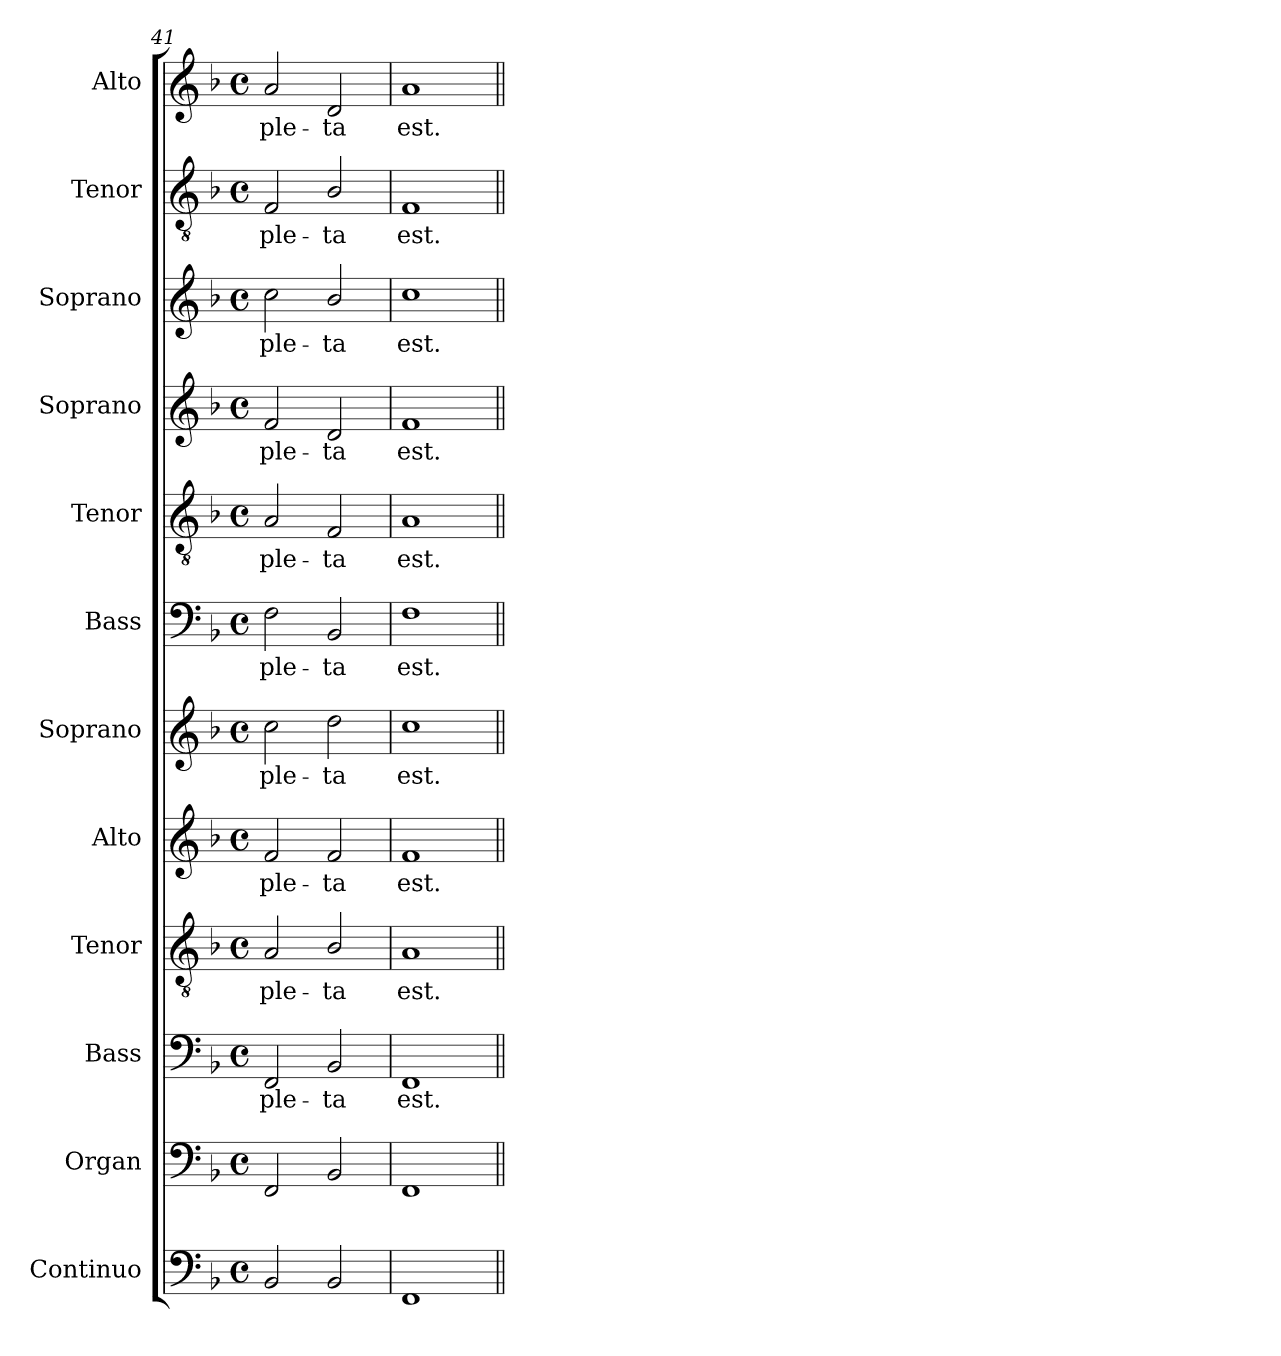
**kern	**kern	**kern	**text	**kern	**text	**kern	**text	**kern	**text	**kern	**text	**kern	**text	**kern	**text	**kern	**text	**kern	**text	**kern	**text
*part12	*part11	*part10	*part10	*part9	*part9	*part8	*part8	*part7	*part7	*part6	*part6	*part5	*part5	*part4	*part4	*part3	*part3	*part2	*part2	*part1	*part1
*staff12	*staff11	*staff10	*staff10	*staff9	*staff9	*staff8	*staff8	*staff7	*staff7	*staff6	*staff6	*staff5	*staff5	*staff4	*staff4	*staff3	*staff3	*staff2	*staff2	*staff1	*staff1
*I"Continuo	*I"Organ	*I"Bass	*	*I"Tenor	*	*I"Alto	*	*I"Soprano	*	*I"Bass	*	*I"Tenor	*	*I"Soprano	*	*I"Soprano	*	*I"Tenor	*	*I"Alto	*
*I'Cont.	*I'Org.	*I'B.	*	*I'T.	*	*I'A.	*	*I'S.	*	*I'B.	*	*I'T.	*	*I'S.	*	*I'S.	*	*I'T.	*	*I'A.	*
*clefF4	*clefF4	*clefF4	*	*clefGv2	*	*clefG2	*	*clefG2	*	*clefF4	*	*clefGv2	*	*clefG2	*	*clefG2	*	*clefGv2	*	*clefG2	*
*	*	*	*	*ITrd7c12	*	*	*	*	*	*	*	*ITrd7c12	*	*	*	*	*	*ITrd7c12	*	*	*
*k[b-]	*k[b-]	*k[b-]	*	*k[b-]	*	*k[b-]	*	*k[b-]	*	*k[b-]	*	*k[b-]	*	*k[b-]	*	*k[b-]	*	*k[b-]	*	*k[b-]	*
*F:	*F:	*F:	*	*F:	*	*F:	*	*F:	*	*F:	*	*F:	*	*F:	*	*F:	*	*F:	*	*F:	*
*M4/4	*M4/4	*M4/4	*	*M4/4	*	*M4/4	*	*M4/4	*	*M4/4	*	*M4/4	*	*M4/4	*	*M4/4	*	*M4/4	*	*M4/4	*
*met(c)	*met(c)	*met(c)	*	*met(c)	*	*met(c)	*	*met(c)	*	*met(c)	*	*met(c)	*	*met(c)	*	*met(c)	*	*met(c)	*	*met(c)	*
=41	=41	=41	=41	=41	=41	=41	=41	=41	=41	=41	=41	=41	=41	=41	=41	=41	=41	=41	=41	=41	=41
!	!	!	!LO:LY:b:color=#000000	!	!	!	!	!	!	!	!	!	!	!	!	!	!	!	!	!	!
!	!	!	!	!	!LO:LY:b:color=#000000	!	!	!	!	!	!	!	!	!	!	!	!	!	!	!	!
!	!	!	!	!	!	!	!LO:LY:b:color=#000000	!	!	!	!	!	!	!	!	!	!	!	!	!	!
!	!	!	!	!	!	!	!	!	!LO:LY:b:color=#000000	!	!	!	!	!	!	!	!	!	!	!	!
!	!	!	!	!	!	!	!	!	!	!	!LO:LY:b:color=#000000	!	!	!	!	!	!	!	!	!	!
!	!	!	!	!	!	!	!	!	!	!	!	!	!LO:LY:b:color=#000000	!	!	!	!	!	!	!	!
!	!	!	!	!	!	!	!	!	!	!	!	!	!	!	!LO:LY:b:color=#000000	!	!	!	!	!	!
!	!	!	!	!	!	!	!	!	!	!	!	!	!	!	!	!	!LO:LY:b:color=#000000	!	!	!	!
!	!	!	!	!	!	!	!	!	!	!	!	!	!	!	!	!	!	!	!LO:LY:b:color=#000000	!	!
!	!	!	!	!	!	!	!	!	!	!	!	!	!	!	!	!	!	!	!	!	!LO:LY:b:color=#000000
2BB-i/	2FFi/	2FFi/	-ple-	2AAi/	-ple-	2fi/	-ple-	2cci\	-ple-	2Fi\	-ple-	2AAi/	-ple-	2fi/	-ple-	2cci\	-ple-	2FFi/	-ple-	2ai/	-ple-
!	!	!	!LO:LY:b:color=#000000	!	!	!	!	!	!	!	!	!	!	!	!	!	!	!	!	!	!
!	!	!	!	!	!LO:LY:b:color=#000000	!	!	!	!	!	!	!	!	!	!	!	!	!	!	!	!
!	!	!	!	!	!	!	!LO:LY:b:color=#000000	!	!	!	!	!	!	!	!	!	!	!	!	!	!
!	!	!	!	!	!	!	!	!	!LO:LY:b:color=#000000	!	!	!	!	!	!	!	!	!	!	!	!
!	!	!	!	!	!	!	!	!	!	!	!LO:LY:b:color=#000000	!	!	!	!	!	!	!	!	!	!
!	!	!	!	!	!	!	!	!	!	!	!	!	!LO:LY:b:color=#000000	!	!	!	!	!	!	!	!
!	!	!	!	!	!	!	!	!	!	!	!	!	!	!	!LO:LY:b:color=#000000	!	!	!	!	!	!
!	!	!	!	!	!	!	!	!	!	!	!	!	!	!	!	!	!LO:LY:b:color=#000000	!	!	!	!
!	!	!	!	!	!	!	!	!	!	!	!	!	!	!	!	!	!	!	!LO:LY:b:color=#000000	!	!
!	!	!	!	!	!	!	!	!	!	!	!	!	!	!	!	!	!	!	!	!	!LO:LY:b:color=#000000
2BB-i/	2BB-i/	2BB-i/	-ta	2BB-i/	-ta	2fi/	-ta	2ddi\	-ta	2BB-i/	-ta	2FFi/	-ta	2di/	-ta	2b-i/	-ta	2BB-i/	-ta	2di/	-ta
=42	=42	=42	=42	=42	=42	=42	=42	=42	=42	=42	=42	=42	=42	=42	=42	=42	=42	=42	=42	=42	=42
!	!	!	!LO:LY:b:color=#000000	!	!	!	!	!	!	!	!	!	!	!	!	!	!	!	!	!	!
!	!	!	!	!	!LO:LY:b:color=#000000	!	!	!	!	!	!	!	!	!	!	!	!	!	!	!	!
!	!	!	!	!	!	!	!LO:LY:b:color=#000000	!	!	!	!	!	!	!	!	!	!	!	!	!	!
!	!	!	!	!	!	!	!	!	!LO:LY:b:color=#000000	!	!	!	!	!	!	!	!	!	!	!	!
!	!	!	!	!	!	!	!	!	!	!	!LO:LY:b:color=#000000	!	!	!	!	!	!	!	!	!	!
!	!	!	!	!	!	!	!	!	!	!	!	!	!LO:LY:b:color=#000000	!	!	!	!	!	!	!	!
!	!	!	!	!	!	!	!	!	!	!	!	!	!	!	!LO:LY:b:color=#000000	!	!	!	!	!	!
!	!	!	!	!	!	!	!	!	!	!	!	!	!	!	!	!	!LO:LY:b:color=#000000	!	!	!	!
!	!	!	!	!	!	!	!	!	!	!	!	!	!	!	!	!	!	!	!LO:LY:b:color=#000000	!	!
!	!	!	!	!	!	!	!	!	!	!	!	!	!	!	!	!	!	!	!	!	!LO:LY:b:color=#000000
1FFi	1FFi	1FFi	est.	1AAi	est.	1fi	est.	1cci	est.	1Fi	est.	1AAi	est.	1fi	est.	1cci	est.	1FFi	est.	1ai	est.
=||	=||	=||	=||	=||	=||	=||	=||	=||	=||	=||	=||	=||	=||	=||	=||	=||	=||	=||	=||	=||	=||
*-	*-	*-	*-	*-	*-	*-	*-	*-	*-	*-	*-	*-	*-	*-	*-	*-	*-	*-	*-	*-	*-
